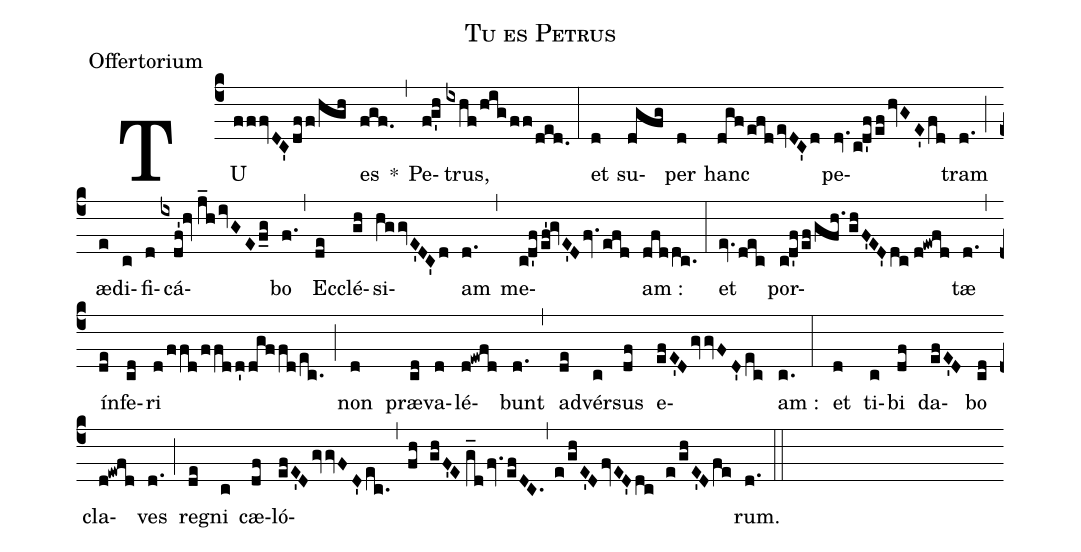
name:Tu es Petrus;
office-part:Offertorium;
%%
(c4) TU(fffvDC'dff/hgh) es(fgf.) *(,) Pe(f!g'h)trus,(ixhf/hig/ff/ded.) (:)
et(d) su(dgfg)per(d) hanc(dgf/efdevDC'd) pe(dv.c!d'f/efhvGE'fd)tram(d.) (;) æ(e)di(c)fi(d)cá(ixdf'!hv//j_hivGEf_g)bo(f.) (,) Ec(de)clé(gh)si(hggvE'DC'd)am(d.) (,) me(c!d'f/ef'!gvE'Dfv.efd)am :(dfddc.) (:)
et(ev.dec) por(c!d'f/ef/gfh./ghF'ED'dc//d!ewfd)tæ(d.) (,) ín(de)fe(cd)ri(d/ffd/ffdd'dgffd/ec.) (;) non(d) præ(cd)va(d)lé(d!ewfd)bunt(d.) (,) ad(de)vér(c)sus(df) e(efE'DgvvFD'ec)am :(c.) (:)
et(d) ti(c)bi(df) da(efE'D)bo(cd) cla(d!ewfd)ves(d.) (;) re(de)gni(c) cæ(df)ló(efE'DgvvFD'ec.,fh ghF'E//g_dfv.efDC.,e!/ghE'DfvED'dc e!/ghE'Dfe)rum.(d.) (::)
